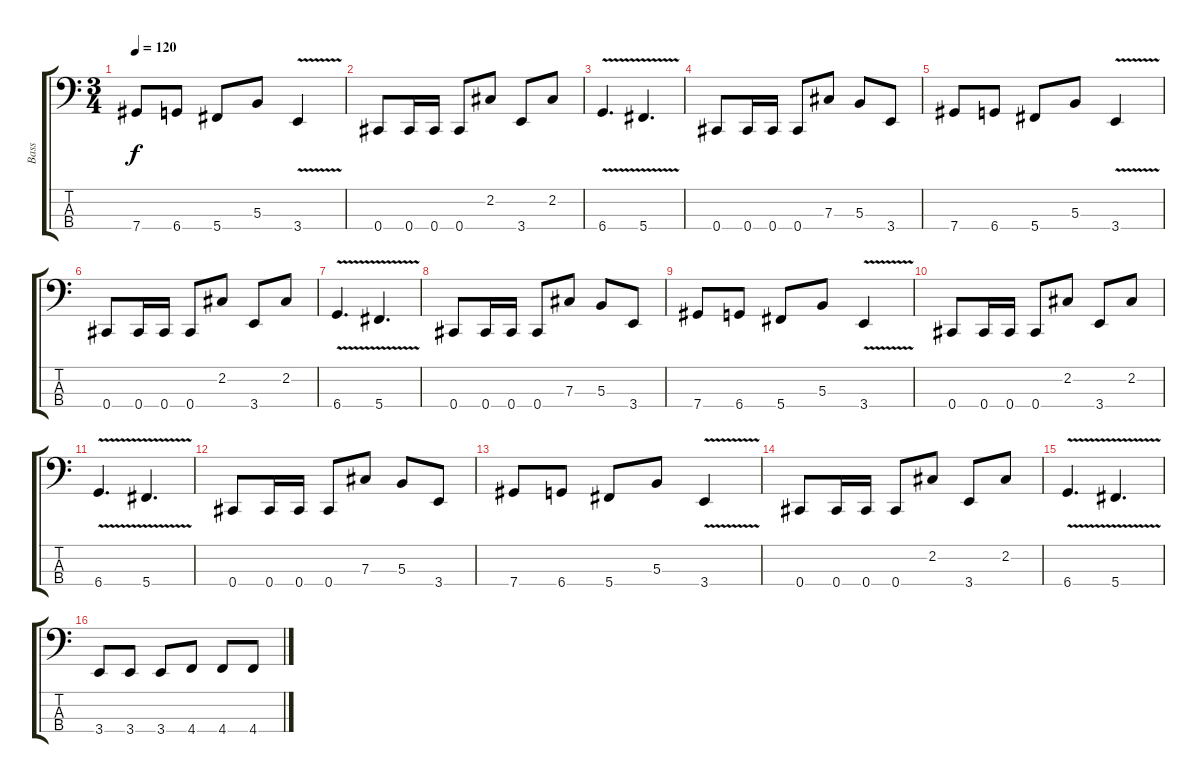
\track ("Bass" "Bass") {instrument electricbasspick}
\staff {score tabs}
\tuning (E2 B1 Gb1 Db1) {hide}
\ts (3 4)
\tempo 120
\clef f4
\ks c
7.4.8{dy f} 6.4.8 5.4.8 5.3.8 3.4{v}.4 |
0.4.8 0.4.16 0.4.16 0.4.8 2.2.8 3.4.8 2.2.8 |
6.4{v}.4{d} 5.4{v}.4{d} |
0.4.8 0.4.16 0.4.16 0.4.8 7.3.8 5.3.8 3.4.8 |
7.4.8 6.4.8 5.4.8 5.3.8 3.4{v}.4 |
0.4.8 0.4.16 0.4.16 0.4.8 2.2.8 3.4.8 2.2.8 |
6.4{v}.4{d} 5.4{v}.4{d} |
0.4.8 0.4.16 0.4.16 0.4.8 7.3.8 5.3.8 3.4.8 |
7.4.8 6.4.8 5.4.8 5.3.8 3.4{v}.4 |
0.4.8 0.4.16 0.4.16 0.4.8 2.2.8 3.4.8 2.2.8 |
6.4{v}.4{d} 5.4{v}.4{d} |
0.4.8 0.4.16 0.4.16 0.4.8 7.3.8 5.3.8 3.4.8 |
7.4.8 6.4.8 5.4.8 5.3.8 3.4{v}.4 |
0.4.8 0.4.16 0.4.16 0.4.8 2.2.8 3.4.8 2.2.8 |
6.4{v}.4{d} 5.4{v}.4{d} |
3.4.8 3.4.8 3.4.8 4.4.8 4.4.8 4.4.8
